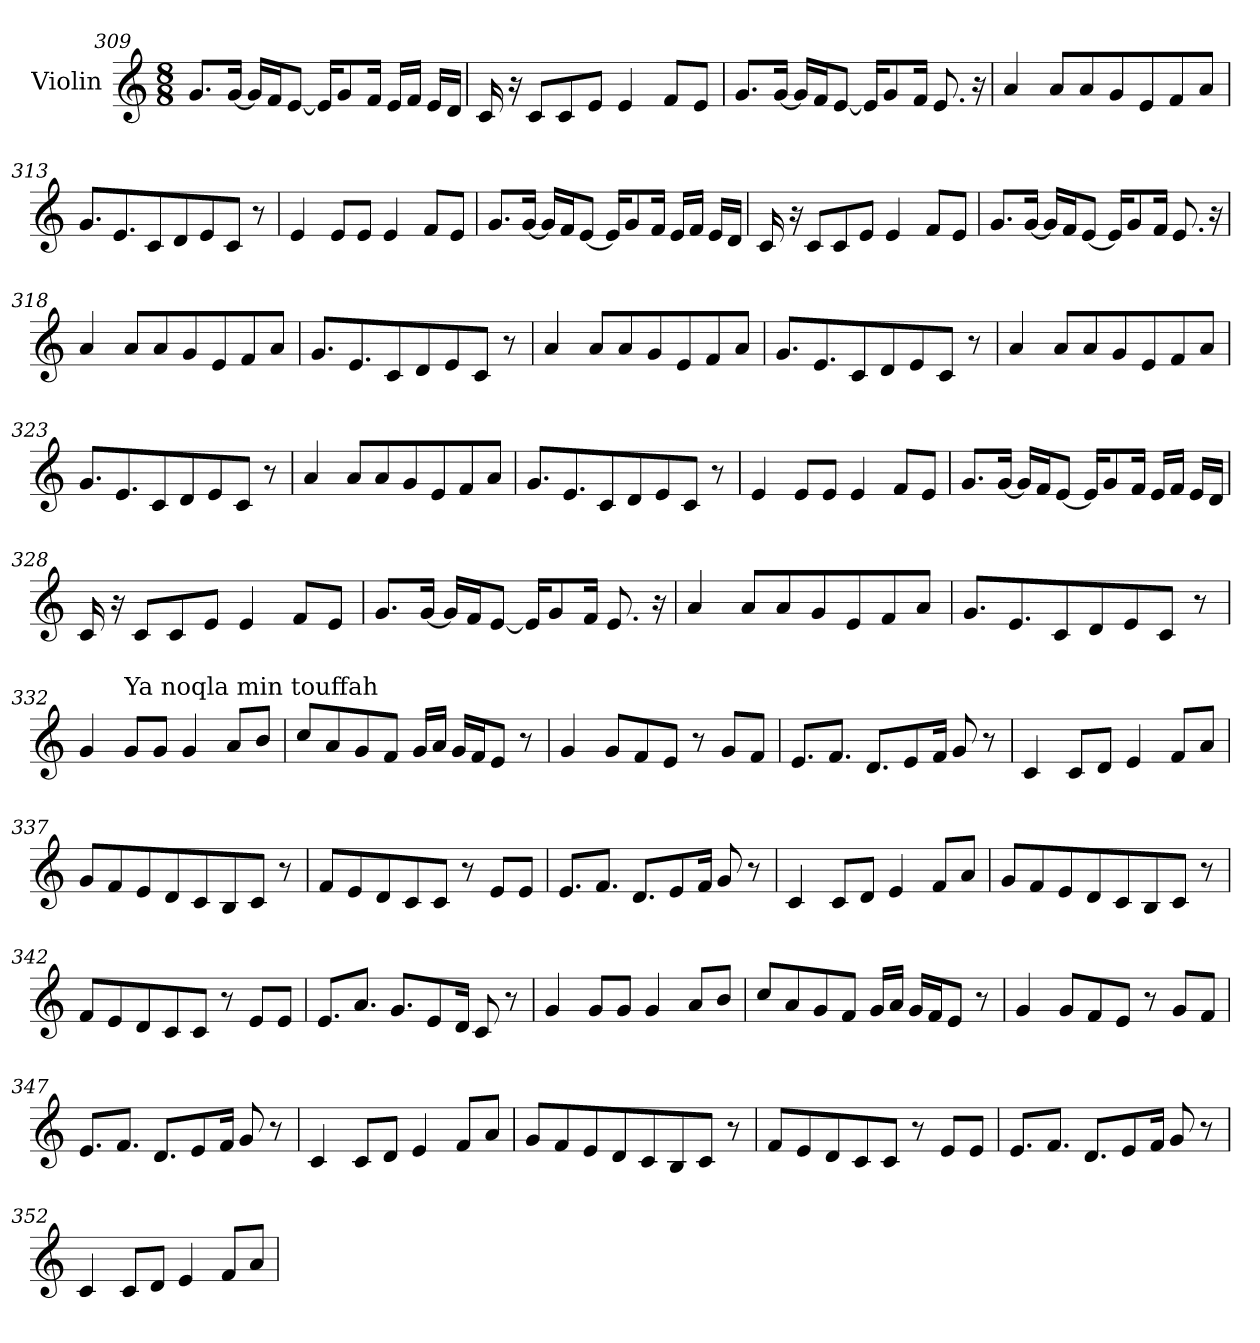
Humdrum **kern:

**kern
*part1
*staff1
*I"Violin
*clefG2
*k[]
*C:
*M8/8
=309
8.g/L
[16g/Jk
16g/LL]
16f/J
[8e/J
16e/KL]
8g/
16f/Jk
16e/LL
16f/JJ
16e/LL
16d/JJ
!!LO:PB:g=z
=310
16c/
16r
8c/L
8c/
8e/J
4e/
8f/L
8e/J
=311
8.g/L
[16g/Jk
16g/LL]
16f/J
[8e/J
16e/KL]
8g/
16f/Jk
8.e/
16r
!!LO:PB:g=z
=312
4a/
8a/L
8a/
8g/
8e/
8f/
8a/J
=313
8.g/L
8.e/
8c/
8d/
8e/
8c/J
8r
!!LO:PB:g=z
=314
4e/
8e/L
8e/J
4e/
8f/L
8e/J
=315
8.g/L
[16g/Jk
16g/LL]
16f/J
[8e/J
16e/KL]
8g/
16f/Jk
16e/LL
16f/JJ
16e/LL
16d/JJ
!!LO:PB:g=z
=316
16c/
16r
8c/L
8c/
8e/J
4e/
8f/L
8e/J
=317
8.g/L
[16g/Jk
16g/LL]
16f/J
[8e/J
16e/KL]
8g/
16f/Jk
8.e/
16r
=318
4a/
8a/L
8a/
8g/
8e/
8f/
8a/J
!!LO:PB:g=z
=319
8.g/L
8.e/
8c/
8d/
8e/
8c/J
8r
=320
4a/
8a/L
8a/
8g/
8e/
8f/
8a/J
!!LO:PB:g=z
=321
8.g/L
8.e/
8c/
8d/
8e/
8c/J
8r
=322
4a/
8a/L
8a/
8g/
8e/
8f/
8a/J
!!LO:PB:g=z
=323
8.g/L
8.e/
8c/
8d/
8e/
8c/J
8r
=324
4a/
8a/L
8a/
8g/
8e/
8f/
8a/J
!!LO:PB:g=z
=325
8.g/L
8.e/
8c/
8d/
8e/
8c/J
8r
=326
4e/
8e/L
8e/J
4e/
8f/L
8e/J
=327
8.g/L
[16g/Jk
16g/LL]
16f/J
[8e/J
16e/KL]
8g/
16f/Jk
16e/LL
16f/JJ
16e/LL
16d/JJ
!!LO:PB:g=z
=328
16c/
16r
8c/L
8c/
8e/J
4e/
8f/L
8e/J
!!LO:PB:g=z
=329
8.g/L
[16g/Jk
16g/LL]
16f/J
[8e/J
16e/KL]
8g/
16f/Jk
8.e/
16r
=330
4a/
8a/L
8a/
8g/
8e/
8f/
8a/J
!!LO:PB:g=z
=331
8.g/L
8.e/
8c/
8d/
8e/
8c/J
8r
=332
4g/
!LO:TX:a:t=Ya noqla min touffah
8g/L
8g/J
4g/
8a/L
8b/J
!!LO:PB:g=z
=333
8cc/L
8a/
8g/
8f/J
16g/LL
16a/JJ
16g/LL
16f/J
8e/J
8r
=334
4g/
8g/L
8f/
8e/J
8r
8g/L
8f/J
!!LO:PB:g=z
=335
8.e/L
8.f/J
8.d/L
8e/
16f/Jk
8g/
8r
=336
4c/
8c/L
8d/J
4e/
8f/L
8a/J
!!LO:PB:g=z
=337
8g/L
8f/
8e/
8d/
8c/
8B/
8c/J
8r
=338
8f/L
8e/
8d/
8c/
8c/J
8r
8e/L
8e/J
!!LO:PB:g=z
=339
8.e/L
8.f/J
8.d/L
8e/
16f/Jk
8g/
8r
=340
4c/
8c/L
8d/J
4e/
8f/L
8a/J
!!LO:PB:g=z
=341
8g/L
8f/
8e/
8d/
8c/
8B/
8c/J
8r
=342
8f/L
8e/
8d/
8c/
8c/J
8r
8e/L
8e/J
!!LO:PB:g=z
=343
8.e/L
8.a/J
8.g/L
8e/
16d/Jk
8c/
8r
=344
4g/
8g/L
8g/J
4g/
8a/L
8b/J
!!LO:PB:g=z
=345
8cc/L
8a/
8g/
8f/J
16g/LL
16a/JJ
16g/LL
16f/J
8e/J
8r
=346
4g/
8g/L
8f/
8e/J
8r
8g/L
8f/J
!!LO:PB:g=z
=347
8.e/L
8.f/J
8.d/L
8e/
16f/Jk
8g/
8r
=348
4c/
8c/L
8d/J
4e/
8f/L
8a/J
=349
8g/L
8f/
8e/
8d/
8c/
8B/
8c/J
8r
=350
8f/L
8e/
8d/
8c/
8c/J
8r
8e/L
8e/J
!!LO:PB:g=z
=351
8.e/L
8.f/J
8.d/L
8e/
16f/Jk
8g/
8r
=352
4c/
8c/L
8d/J
4e/
8f/L
8a/J
=
*-
